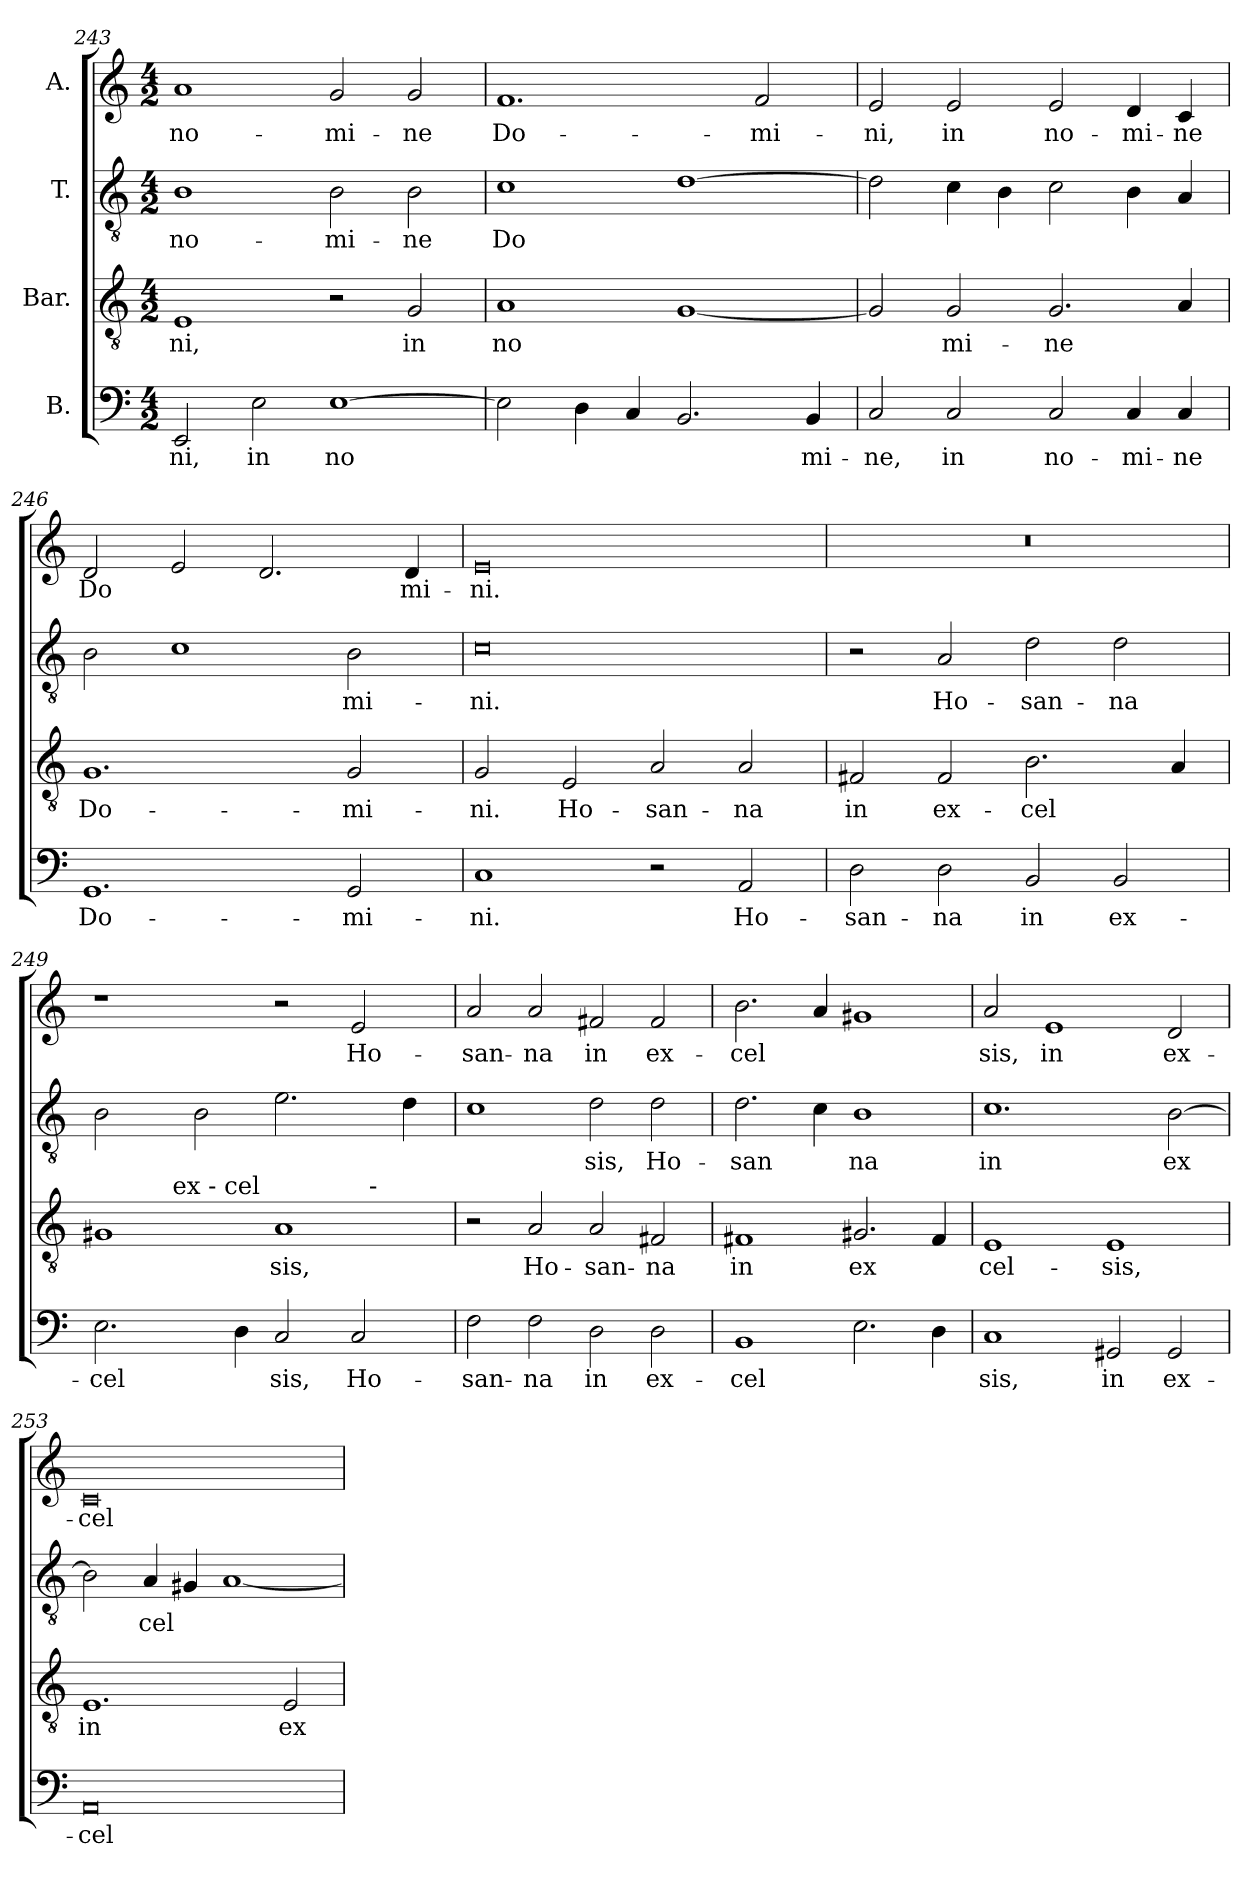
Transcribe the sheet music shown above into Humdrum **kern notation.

**kern	**text	**kern	**text	**kern	**text	**kern	**text
*part4	*part4	*part3	*part3	*part2	*part2	*part1	*part1
*staff4	*staff4	*staff3	*staff3	*staff2	*staff2	*staff1	*staff1
*I"B.	*	*I"Bar.	*	*I"T.	*	*I"A.	*
*clefF4	*	*clefGv2	*	*clefGv2	*	*clefG2	*
*k[]	*	*k[]	*	*k[]	*	*k[]	*
*C:	*	*C:	*	*C:	*	*C:	*
*M4/2	*	*M4/2	*	*M4/2	*	*M4/2	*
=243	=243	=243	=243	=243	=243	=243	=243
!	!LO:LY:b:cj	!	!LO:LY:b:cj	!	!LO:LY:b:cj	!	!LO:LY:b:cj
2EE/	-ni,	1E	-ni,	1B	no-	1a	no-
!	!LO:LY:b:cj	!	!	!	!	!	!
2E\	in	.	.	.	.	.	.
!	!LO:LY:b:cj	!	!	!	!LO:LY:b:cj	!	!LO:LY:b:cj
[>1E	no-	2r	.	2B\	-mi-	2g/	-mi-
!	!	!	!LO:LY:b:cj	!	!LO:LY:b:cj	!	!LO:LY:b:cj
.	.	2G/	in	2B\	-ne	2g/	-ne
=244	=244	=244	=244	=244	=244	=244	=244
!	!LO:LY:b:cj	!	!LO:LY:b:cj	!	!LO:LY:b:cj	!	!LO:LY:b:cj
2E\]	--	1A	no-	1c	Do-	1.f	Do-
!	!LO:LY:b:cj	!	!	!	!	!	!
4D\	--	.	.	.	.	.	.
!	!LO:LY:b:cj	!	!	!	!	!	!
4C/	--	.	.	.	.	.	.
!	!LO:LY:b:cj	!	!LO:LY:b:cj	!	!LO:LY:b:cj	!	!
2.BB/	--	[<1G	--	[<1d	--	.	.
!	!	!	!	!	!	!	!LO:LY:b:cj
.	.	.	.	.	.	2f/	-mi-
!	!LO:LY:b:cj	!	!	!	!	!	!
4BB/	-mi-	.	.	.	.	.	.
!!LO:LB:g=z
=245	=245	=245	=245	=245	=245	=245	=245
!	!LO:LY:b:cj	!	!LO:LY:b:cj	!	!LO:LY:b:cj	!	!LO:LY:b:cj
2C/	-ne,	2G/]	--	2d\]	--	2e/	-ni,
!	!LO:LY:b:cj	!	!LO:LY:b:cj	!	!LO:LY:b:cj	!	!LO:LY:b:cj
2C/	in	2G/	-mi-	4c\	--	2e/	in
!	!	!	!	!	!LO:LY:b:cj	!	!
.	.	.	.	4B\	--	.	.
!	!LO:LY:b:cj	!	!LO:LY:b:cj	!	!LO:LY:b:cj	!	!LO:LY:b:cj
2C/	no-	2.G/	-ne	2c\	--	2e/	no-
!	!LO:LY:b:cj	!	!	!	!LO:LY:b:cj	!	!LO:LY:b:cj
4C/	-mi-	.	.	4B\	--	4d/	-mi-
!	!LO:LY:b:cj	!	!LO:LY:b:cj	!	!LO:LY:b:cj	!	!LO:LY:b:cj
4C/	-ne	4A/	.	4A/	--	4c/	-ne
=246	=246	=246	=246	=246	=246	=246	=246
!	!LO:LY:b:cj	!	!LO:LY:b:cj	!	!LO:LY:b:cj	!	!LO:LY:b:cj
1.GG	Do-	1.G	Do-	2B\	--	2d/	Do-
!	!	!	!	!	!LO:LY:b:cj	!	!LO:LY:b:cj
.	.	.	.	1c	--	2e/	--
!	!	!	!	!	!	!	!LO:LY:b:cj
.	.	.	.	.	.	2.d/	--
!	!LO:LY:b:cj	!	!LO:LY:b:cj	!	!LO:LY:b:cj	!	!
2GG/	-mi-	2G/	-mi-	2B\	-mi-	.	.
!	!	!	!	!	!	!	!LO:LY:b:cj
.	.	.	.	.	.	4d/	-mi-
=247	=247	=247	=247	=247	=247	=247	=247
!	!LO:LY:b:cj	!	!LO:LY:b:cj	!	!LO:LY:b:cj	!	!LO:LY:b:cj
1C	-ni.	2G/	-ni.	0c	-ni.	0e	-ni.
!	!	!	!LO:LY:b:cj	!	!	!	!
.	.	2E/	Ho-	.	.	.	.
!	!	!	!LO:LY:b:cj	!	!	!	!
2r	.	2A/	-san-	.	.	.	.
!	!LO:LY:b:cj	!	!LO:LY:b:cj	!	!	!	!
2AA/	Ho-	2A/	-na	.	.	.	.
=248	=248	=248	=248	=248	=248	=248	=248
!	!LO:LY:b:cj	!	!LO:LY:b:cj	!	!	!	!
2D\	-san-	2F#X/	in	2r	.	0r	.
!	!LO:LY:b:cj	!	!LO:LY:b:cj	!	!LO:LY:b:cj	!	!
2D\	-na	2F#/	ex-	2A/	Ho-	.	.
!	!LO:LY:b:cj	!	!LO:LY:b:cj	!	!LO:LY:b:cj	!	!
2BB/	in	2.B\	-cel-	2d\	-san-	.	.
!	!LO:LY:b:cj	!	!	!	!LO:LY:b:cj	!	!
2BB/	ex-	.	.	2d\	-na	.	.
!	!	!	!LO:LY:b:cj	!	!	!	!
.	.	4A/	--	.	.	.	.
=249	=249	=249	=249	=249	=249	=249	=249
!	!	!LO:TX:a:t=in	!	!	!	!	!
!	!LO:LY:b:cj	!	!LO:LY:b:cj	!	!LO:LY:b:cj	!	!
*	*	*^	*	*	*	*	*
*	*	*	*^	*	*	*	*	*
2.E\	-cel-	1G#X	4ryy	1ryy	--	2B\	.	1r	.
.	.	.	8ryy	.	.	.	.	.	.
.	.	.	32ryy	.	.	.	.	.	.
!	!	!	!LO:TX:a:t=ex - cel	!	!	!	!	!	!
.	.	.	1ryy	.	.	.	.	.	.
!	!	!	!	!	!	!	!LO:LY:b:cj	!	!
.	.	.	.	.	.	2B\	.	.	.
!	!LO:LY:b:cj	!	!	!	!	!	!	!	!
4D\	--	.	.	.	.	.	.	.	.
!	!LO:LY:b:cj	!	!	!	!LO:LY:b:cj	!	!LO:LY:b:cj	!	!
2C/	-sis,	1A	.	2ryy	-sis,	2.e\	.	2r	.
.	.	.	2ryy	.	.	.	.	.	.
!	!LO:LY:b:cj	!	!	!	!	!	!	!	!LO:LY:b:cj
2C/	Ho-	.	.	16ryy	.	.	.	2e/	Ho-
!	!	!	!	!LO:TX:a:t=-	!	!	!	!	!
.	.	.	.	4..ryy	.	.	.	.	.
!	!	!	!	!	!	!	!LO:LY:b:cj	!	!
.	.	.	.	.	.	4d\	.	.	.
.	.	.	16.ryy	.	.	.	.	.	.
!!LO:PB:g=z
=250	=250	=250	=250	=250	=250	=250	=250	=250	=250
!	!LO:LY:b:cj	!	!	!	!	!	!LO:LY:b:cj	!	!LO:LY:b:cj
*	*	*v	*v	*v	*	*	*	*	*
2F\	-san-	2r	.	1c	.	2a/	-san-
!	!LO:LY:b:cj	!	!LO:LY:b:cj	!	!	!	!LO:LY:b:cj
2F\	-na	2A/	Ho-	.	.	2a/	-na
!	!LO:LY:b:cj	!	!LO:LY:b:cj	!	!LO:LY:b:cj	!	!LO:LY:b:cj
2D\	in	2A/	-san-	2d\	sis,	2f#X/	in
!	!LO:LY:b:cj	!	!LO:LY:b:cj	!	!LO:LY:b:cj	!	!LO:LY:b:cj
2D\	ex-	2F#X/	-na	2d\	Ho-	2f#/	ex-
=251	=251	=251	=251	=251	=251	=251	=251
!	!LO:LY:b:cj	!	!LO:LY:b:cj	!	!LO:LY:b:cj	!	!LO:LY:b:cj
1BB	-cel-	1F#X	in	2.d\	-san-	2.b\	-cel-
!	!	!	!	!	!LO:LY:b:cj	!	!LO:LY:b:cj
.	.	.	.	4c\	--	4a/	--
!	!LO:LY:b:cj	!	!LO:LY:b:cj	!	!LO:LY:b:cj	!	!LO:LY:b:cj
2.E\	--	2.G#X/	ex-	1B	-na	1g#X	--
!	!LO:LY:b:cj	!	!LO:LY:b:cj	!	!	!	!
4D\	--	4F#/	--	.	.	.	.
=252	=252	=252	=252	=252	=252	=252	=252
!	!LO:LY:b:cj	!	!LO:LY:b:cj	!	!LO:LY:b:cj	!	!LO:LY:b:cj
1C	-sis,	1E	-cel-	1.c	in	2a/	-sis,
!	!	!	!	!	!	!	!LO:LY:b:cj
.	.	.	.	.	.	1e	in
!	!LO:LY:b:cj	!	!LO:LY:b:cj	!	!	!	!
2GG#X/	in	1E	-sis,	.	.	.	.
!	!LO:LY:b:cj	!	!	!	!LO:LY:b:cj	!	!LO:LY:b:cj
2GG#/	ex-	.	.	[>2B\	ex-	2d/	ex-
=253	=253	=253	=253	=253	=253	=253	=253
!	!LO:LY:b:cj	!	!LO:LY:b:cj	!	!LO:LY:b:cj	!	!LO:LY:b:cj
0AA	-cel-	1.E	in	2B\]	--	0c	-cel-
!	!	!	!	!	!LO:LY:b:cj	!	!
.	.	.	.	4A/	-cel-	.	.
!	!	!	!	!	!LO:LY:b:cj	!	!
.	.	.	.	4G#X/	--	.	.
!	!	!	!	!	!LO:LY:b:cj	!	!
.	.	.	.	[<1A	--	.	.
!	!	!	!LO:LY:b:cj	!	!	!	!
.	.	2E/	ex-	.	.	.	.
=	=	=	=	=	=	=	=
*-	*-	*-	*-	*-	*-	*-	*-
